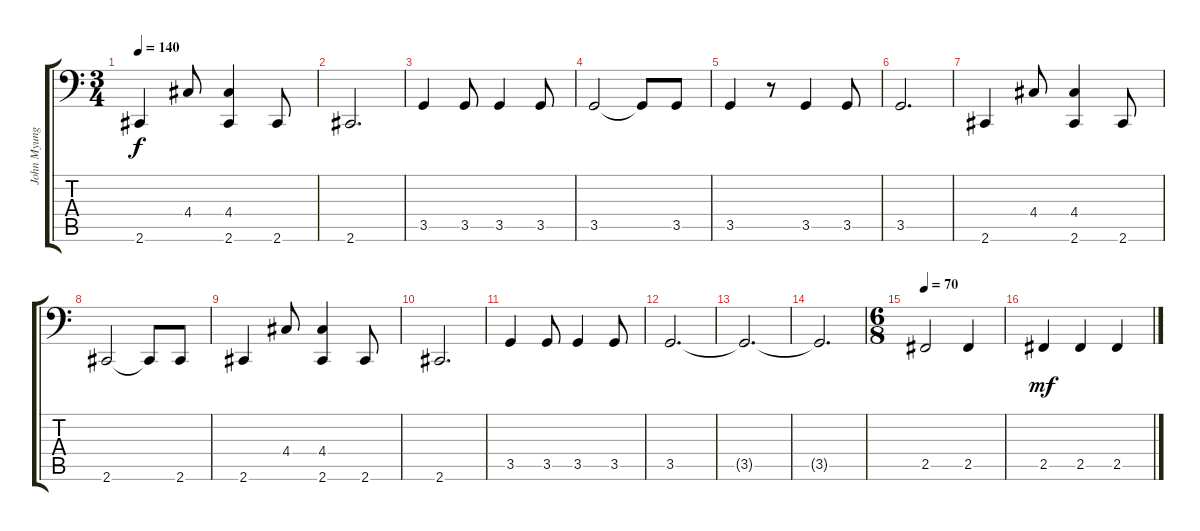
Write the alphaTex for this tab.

\track ("John Myung" "John Myung") {instrument electricbassfinger}
\staff {score tabs}
\tuning (C3 G2 D2 A1 E1 B0) {hide}
\ts (3 4)
\tempo 140
\clef f4
\ks c
2.6.4{dy f} 4.4.8 (4.4 2.6).4 2.6.8 |
2.6.2{d} |
3.5.4 3.5.8 3.5.4 3.5.8 |
3.5.2 3.5{t}.8 3.5.8 |
3.5.4 r.8 3.5.4 3.5.8 |
3.5.2{d} |
2.6.4 4.4.8 (4.4 2.6).4 2.6.8 |
2.6.2 2.6{t}.8 2.6.8 |
2.6.4 4.4.8 (4.4 2.6).4 2.6.8 |
2.6.2{d} |
3.5.4 3.5.8 3.5.4 3.5.8 |
3.5.2{d} |
3.5{t}.2{d} |
3.5{t}.2{d} |
\ts (6 8)
\tempo 70
2.5.2 2.5.4 |
2.5.4{dy mf} 2.5.4 2.5.4
